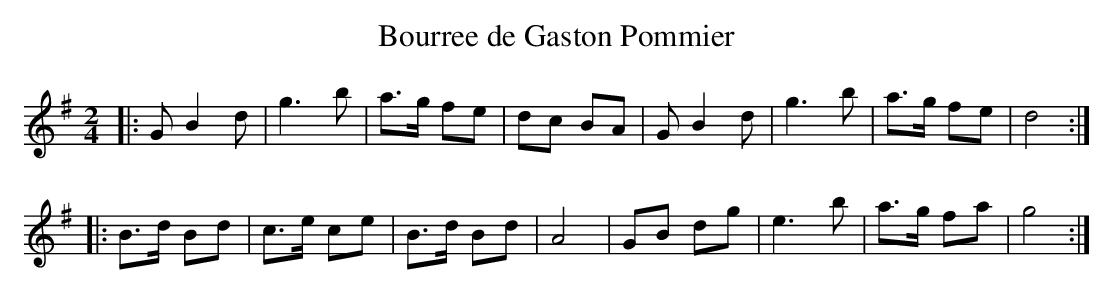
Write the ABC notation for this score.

X:1
T:Bourree de Gaston Pommier
L:1/8
M:2/4
K:G
|:GB2d|g3b|a>g fe|dc BA|GB2d|g3b|a>g fe|d4:|
|:B>d Bd|c>e ce|B>d Bd|A4|GB dg|e3b|a>g fa|g4:|
